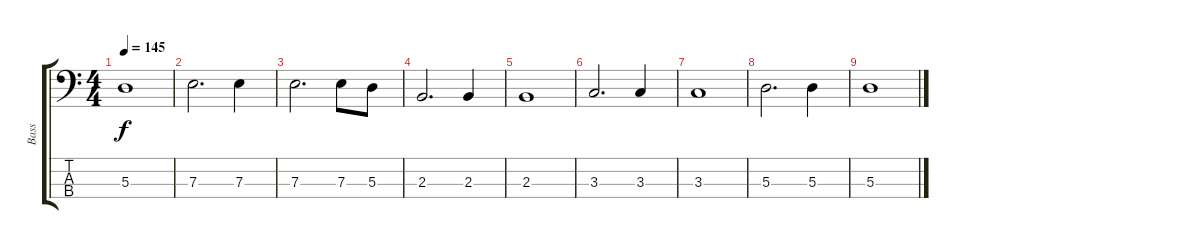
\track ("Bass" "Bass") {instrument electricbassfinger}
\staff {score tabs}
\tuning (G2 D2 A1 E1) {hide}
\ts (4 4)
\tempo 145
\clef f4
\ks c
5.3.1{dy f} |
7.3.2{d} 7.3.4 |
7.3.2{d} 7.3.8 5.3.8 |
2.3.2{d} 2.3.4 |
2.3.1 |
3.3.2{d} 3.3.4 |
3.3.1 |
5.3.2{d} 5.3.4 |
5.3.1
